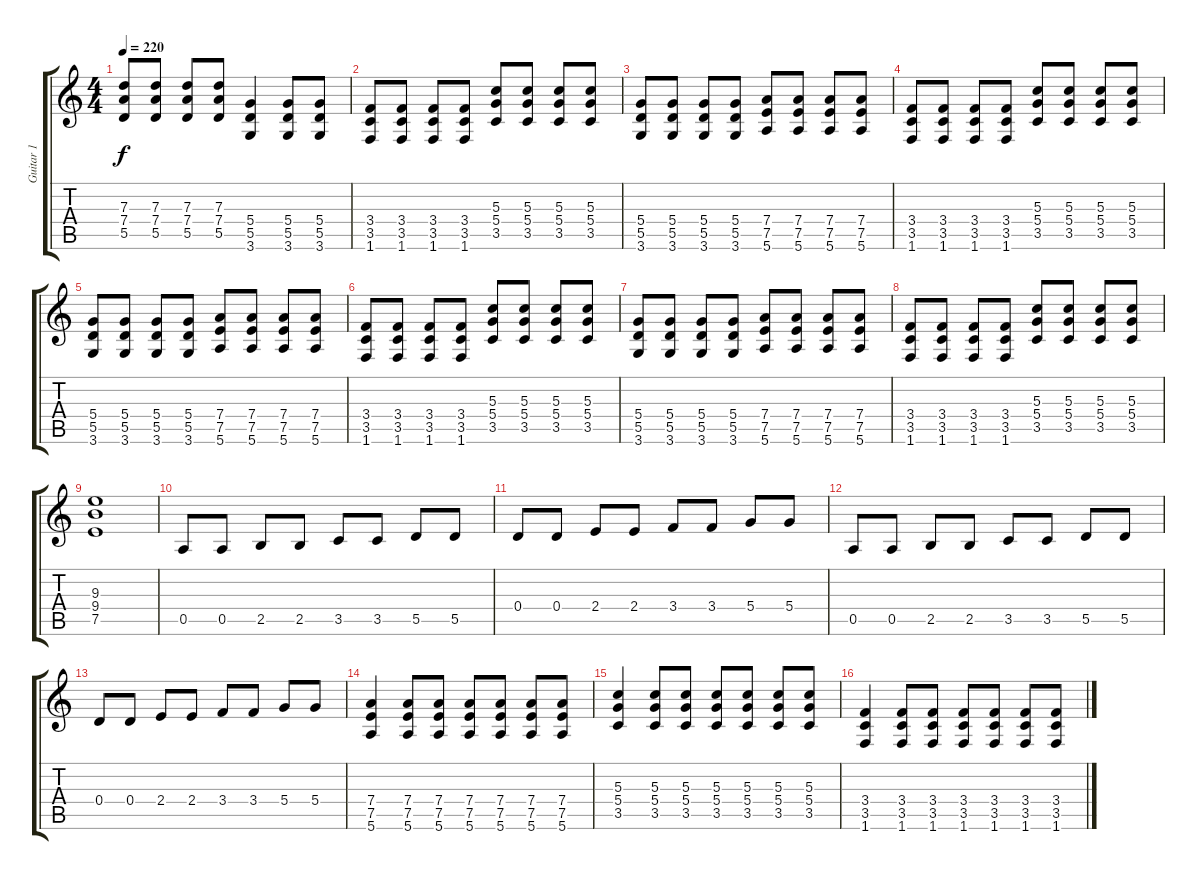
\track ("Guitar 1" "Guitar 1") {instrument electricguitarmuted}
\staff {score tabs}
\tuning (E4 B3 G3 D3 A2 E2) {hide}
\ts (4 4)
\tempo 220
\clef g2
\ks c
(7.3 7.4 5.5).8{dy f} (7.3 7.4 5.5).8 (7.3 7.4 5.5).8 (7.3 7.4 5.5).8 (5.4 5.5 3.6).4 (5.4 5.5 3.6).8 (5.4 5.5 3.6).8 |
(3.4 3.5 1.6).8 (3.4 3.5 1.6).8 (3.4 3.5 1.6).8 (3.4 3.5 1.6).8 (5.3 5.4 3.5).8 (5.3 5.4 3.5).8 (5.3 5.4 3.5).8 (5.3 5.4 3.5).8 |
(5.4 5.5 3.6).8 (5.4 5.5 3.6).8 (5.4 5.5 3.6).8 (5.4 5.5 3.6).8 (7.4 7.5 5.6).8 (7.4 7.5 5.6).8 (7.4 7.5 5.6).8 (7.4 7.5 5.6).8 |
(3.4 3.5 1.6).8 (3.4 3.5 1.6).8 (3.4 3.5 1.6).8 (3.4 3.5 1.6).8 (5.3 5.4 3.5).8 (5.3 5.4 3.5).8 (5.3 5.4 3.5).8 (5.3 5.4 3.5).8 |
(5.4 5.5 3.6).8 (5.4 5.5 3.6).8 (5.4 5.5 3.6).8 (5.4 5.5 3.6).8 (7.4 7.5 5.6).8 (7.4 7.5 5.6).8 (7.4 7.5 5.6).8 (7.4 7.5 5.6).8 |
(3.4 3.5 1.6).8 (3.4 3.5 1.6).8 (3.4 3.5 1.6).8 (3.4 3.5 1.6).8 (5.3 5.4 3.5).8 (5.3 5.4 3.5).8 (5.3 5.4 3.5).8 (5.3 5.4 3.5).8 |
(5.4 5.5 3.6).8 (5.4 5.5 3.6).8 (5.4 5.5 3.6).8 (5.4 5.5 3.6).8 (7.4 7.5 5.6).8 (7.4 7.5 5.6).8 (7.4 7.5 5.6).8 (7.4 7.5 5.6).8 |
(3.4 3.5 1.6).8 (3.4 3.5 1.6).8 (3.4 3.5 1.6).8 (3.4 3.5 1.6).8 (5.3 5.4 3.5).8 (5.3 5.4 3.5).8 (5.3 5.4 3.5).8 (5.3 5.4 3.5).8 |
(9.3 9.4 7.5).1 |
0.5.8 0.5.8 2.5.8 2.5.8 3.5.8 3.5.8 5.5.8 5.5.8 |
0.4.8 0.4.8 2.4.8 2.4.8 3.4.8 3.4.8 5.4.8 5.4.8 |
0.5.8 0.5.8 2.5.8 2.5.8 3.5.8 3.5.8 5.5.8 5.5.8 |
0.4.8 0.4.8 2.4.8 2.4.8 3.4.8 3.4.8 5.4.8 5.4.8 |
(7.4 7.5 5.6).4 (7.4 7.5 5.6).8 (7.4 7.5 5.6).8 (7.4 7.5 5.6).8 (7.4 7.5 5.6).8 (7.4 7.5 5.6).8 (7.4 7.5 5.6).8 |
(5.3 5.4 3.5).4 (5.3 5.4 3.5).8 (5.3 5.4 3.5).8 (5.3 5.4 3.5).8 (5.3 5.4 3.5).8 (5.3 5.4 3.5).8 (5.3 5.4 3.5).8 |
(3.4 3.5 1.6).4 (3.4 3.5 1.6).8 (3.4 3.5 1.6).8 (3.4 3.5 1.6).8 (3.4 3.5 1.6).8 (3.4 3.5 1.6).8 (3.4 3.5 1.6).8
